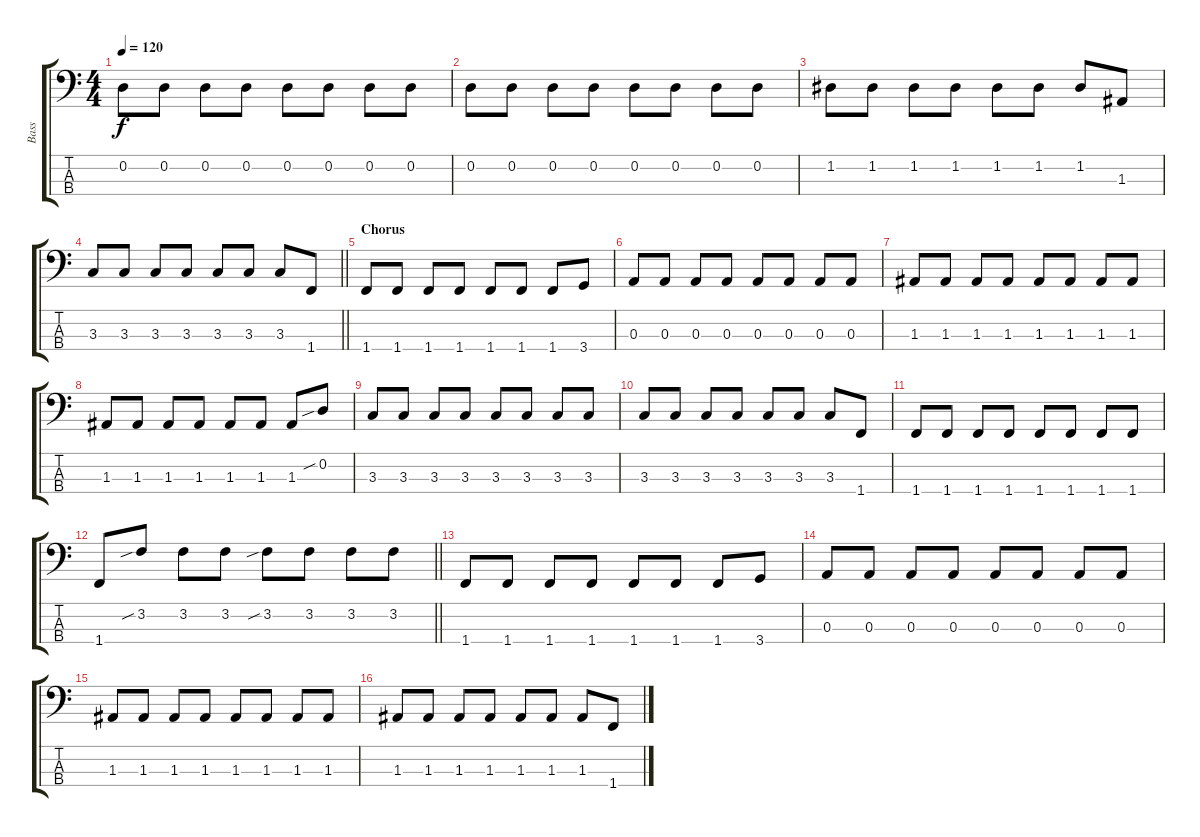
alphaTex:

\track ("Bass" "Bass") {instrument electricbassfinger}
\staff {score tabs}
\tuning (G2 D2 A1 E1) {hide}
\ts (4 4)
\tempo 120
\clef f4
\ks c
0.2.8{dy f} 0.2.8 0.2.8 0.2.8 0.2.8 0.2.8 0.2.8 0.2.8 |
0.2.8 0.2.8 0.2.8 0.2.8 0.2.8 0.2.8 0.2.8 0.2.8 |
1.2.8 1.2.8 1.2.8 1.2.8 1.2.8 1.2.8 1.2.8 1.3.8 |
\barLineRight lightlight
3.3.8 3.3.8 3.3.8 3.3.8 3.3.8 3.3.8 3.3.8 1.4.8 |
\section ("" "Chorus")
1.4.8 1.4.8 1.4.8 1.4.8 1.4.8 1.4.8 1.4.8 3.4.8 |
0.3.8 0.3.8 0.3.8 0.3.8 0.3.8 0.3.8 0.3.8 0.3.8 |
1.3.8 1.3.8 1.3.8 1.3.8 1.3.8 1.3.8 1.3.8 1.3.8 |
1.3.8 1.3.8 1.3.8 1.3.8 1.3.8 1.3.8 1.3.8 0.2{sib}.8 |
3.3.8 3.3.8 3.3.8 3.3.8 3.3.8 3.3.8 3.3.8 3.3.8 |
3.3.8 3.3.8 3.3.8 3.3.8 3.3.8 3.3.8 3.3.8 1.4.8 |
1.4.8 1.4.8 1.4.8 1.4.8 1.4.8 1.4.8 1.4.8 1.4.8 |
\barLineRight lightlight
1.4.8 3.2{sib}.8 3.2.8 3.2.8 3.2{sib}.8 3.2.8 3.2.8 3.2.8 |
1.4.8 1.4.8 1.4.8 1.4.8 1.4.8 1.4.8 1.4.8 3.4.8 |
0.3.8 0.3.8 0.3.8 0.3.8 0.3.8 0.3.8 0.3.8 0.3.8 |
1.3.8 1.3.8 1.3.8 1.3.8 1.3.8 1.3.8 1.3.8 1.3.8 |
1.3.8 1.3.8 1.3.8 1.3.8 1.3.8 1.3.8 1.3.8 1.4.8
